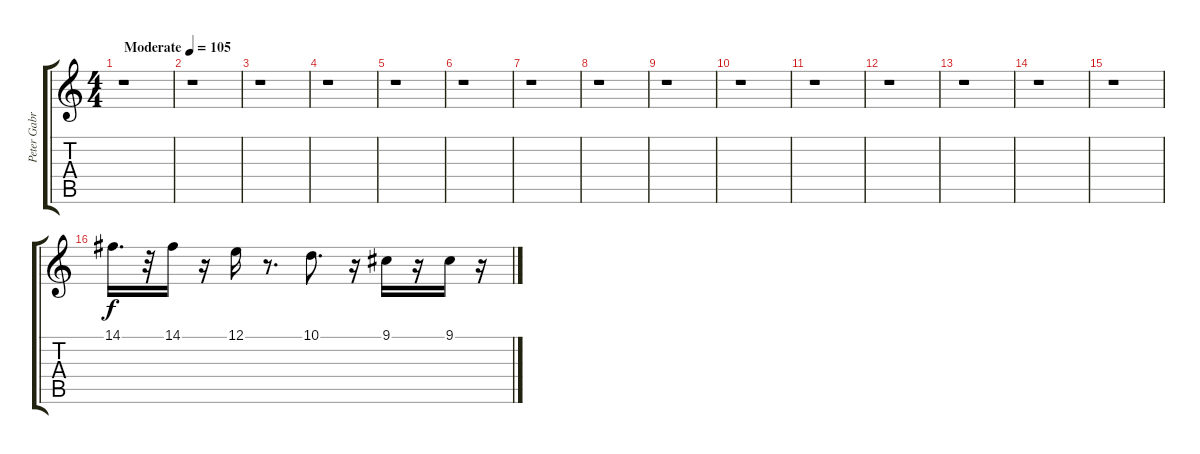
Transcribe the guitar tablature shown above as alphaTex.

\track ("Peter Gabriel" "Peter Gabr") {instrument panflute}
\staff {score tabs}
\tuning (E4 B3 G3 D3 A2 E2) {hide}
\ts (4 4)
\tempo (105 "Moderate")
\clef g2
\ks c
r.1{dy f instrument panflute} |
r.1 |
r.1 |
r.1 |
r.1 |
r.1 |
r.1 |
r.1 |
r.1 |
r.1 |
r.1 |
r.1 |
r.1 |
r.1 |
r.1 |
14.1.16{d} r.32 14.1.16 r.16 12.1.16 r.8{d} 10.1.8{d} r.16 9.1.16 r.16 9.1.16 r.16
